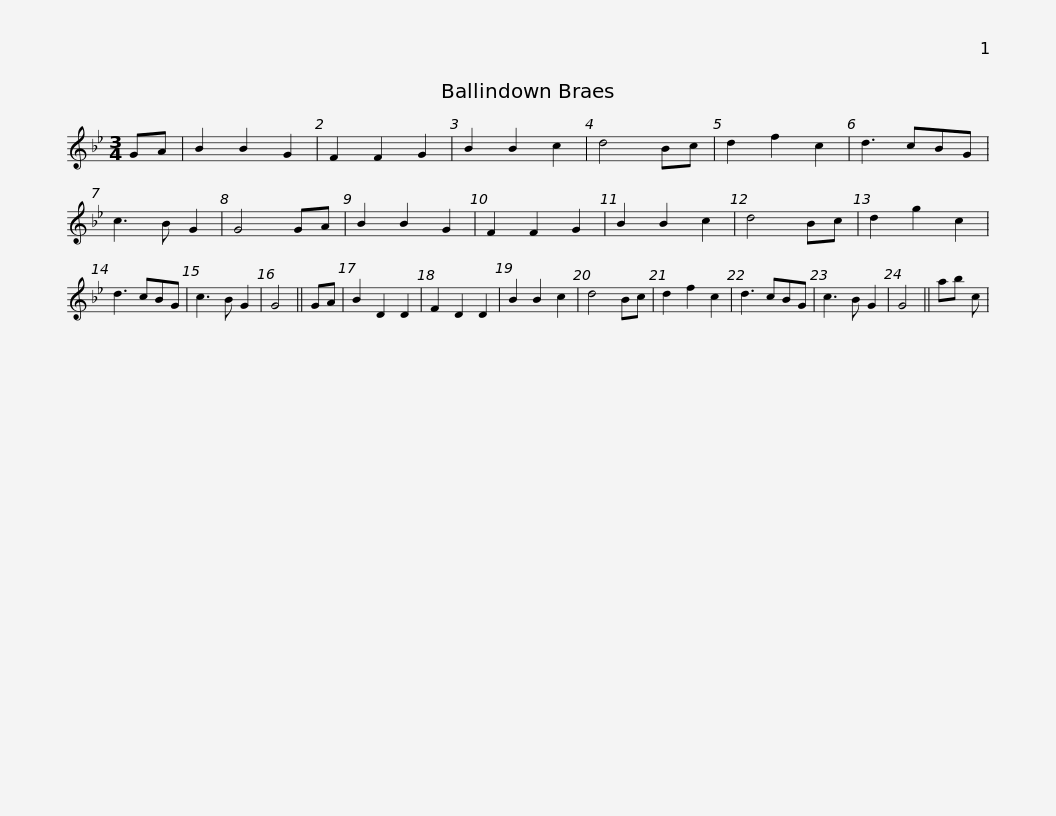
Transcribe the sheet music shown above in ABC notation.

X:1
L:1/8
M:3/4
I:linebreak $
K:Gmin
V:1 treble
V:1
 GA | B2 B2 G2 | F2 F2 G2 | B2 B2 c2 | d4 Bc | %5
 d2 f2 c2 | d3 cBG | c3 B G2 | G4 GA | B2 B2 G2 | %10
 F2 F2 G2 | B2 B2 c2 |$ d4 Bc | d2 g2 c2 | d3 cBG | %15
 c3 B G2 | G4 || GA | B2 D2 D2 | F2 D2 D2 | %20
 B2 B2 c2 | d4 Bc | d2 f2 c2 | d3 cBG | c3 B G2 |$ %25
 G4 || ab c | %27
